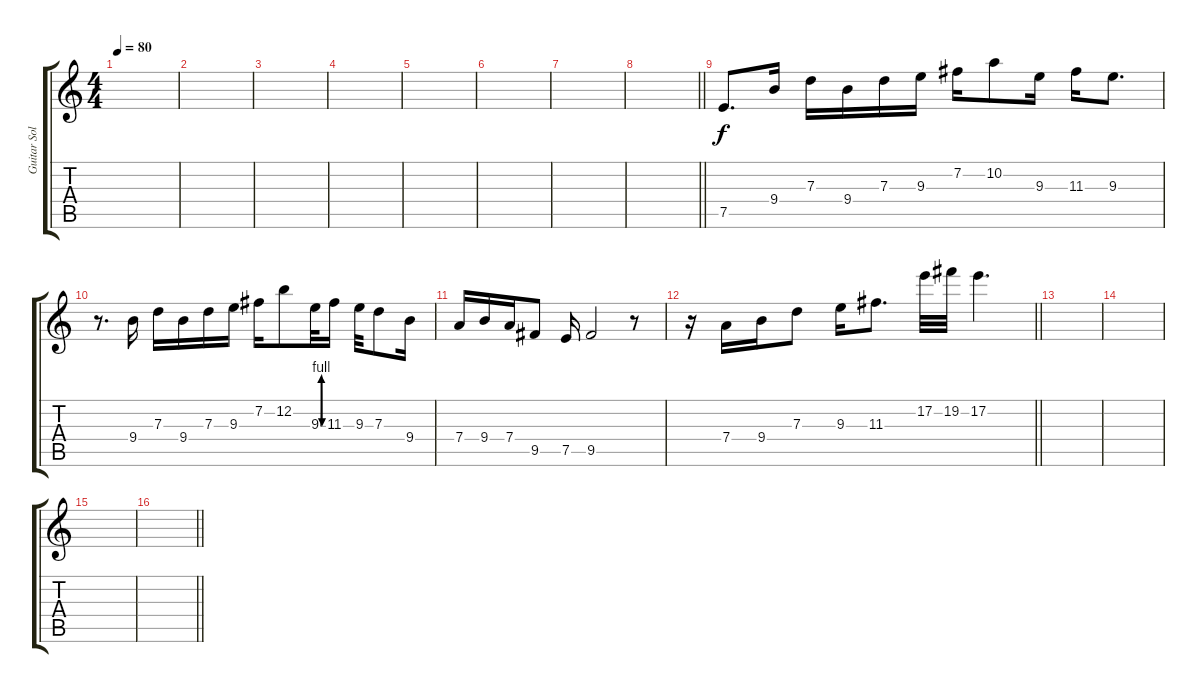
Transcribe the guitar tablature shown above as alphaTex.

\track ("Guitar Solo - Kevin" "Guitar Sol") {instrument distortionguitar}
\staff {score tabs}
\tuning (E4 B3 G3 D3 A2 E2) {hide}
\ts (4 4)
\tempo 80
\clef g2
\ks c
|
|
|
|
|
|
|
\barLineRight lightlight
|
7.5.8{d} 9.4.16 7.3.16 9.4.16 7.3.16 9.3.16 7.2.16 10.2.8 9.3.16 11.3.16 9.3.8{d} |
r.8{d} 9.4.16 7.3.16 9.4.16 7.3.16 9.3.16 7.2.16 12.2.8 9.3{be (custom 0 0 10 4 20 4 30 0 60 0)}.32 11.3.16 9.3.32 7.3.8 9.4.16 |
7.4.16 9.4.16 7.4.16 9.5.8 7.5.16 9.5.2 r.8 |
\barLineRight lightlight
r.16 7.4.16 9.4.16 7.3.8 9.3.16 11.3.8{d} 17.2.32 19.2.32 17.2.4{d} |
|
|
|
\barLineRight lightlight
